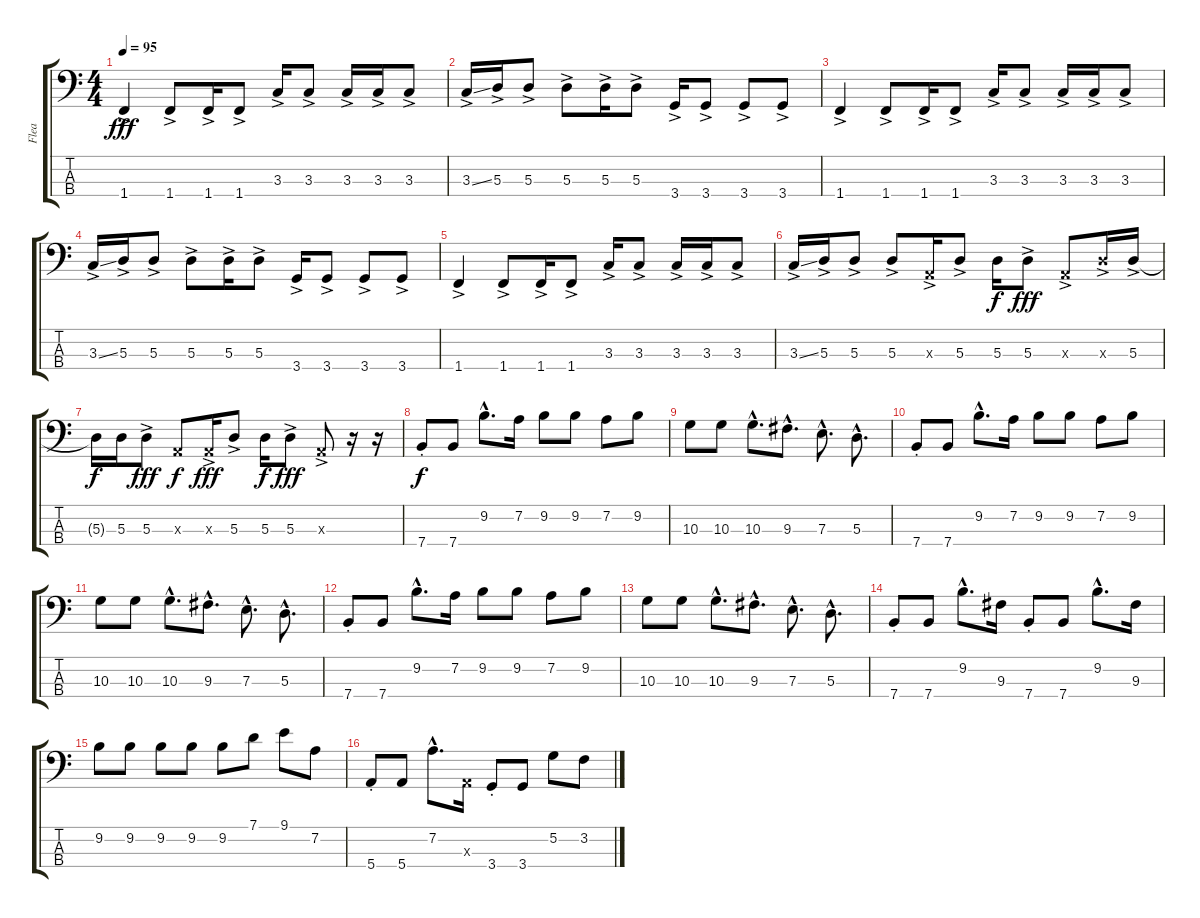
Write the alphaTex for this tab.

\track ("Flea" "Flea") {instrument electricbassfinger}
\staff {score tabs}
\tuning (G2 D2 A1 E1) {hide}
\ts (4 4)
\tempo 95
\clef f4
\ks c
1.4{ac}.4{dy fff} 1.4{ac}.8 1.4{ac}.16 1.4{ac}.8 3.3{ac}.16 3.3{ac}.8 3.3{ac}.16 3.3{ac}.16 3.3{ac}.8 |
3.3{ss ac}.16 5.3{ac}.16 5.3{ac}.8 5.3{ac}.8 5.3{ac}.16 5.3{ac}.8 3.4{ac}.16 3.4{ac}.8 3.4{ac}.8 3.4{ac}.8 |
1.4{ac}.4 1.4{ac}.8 1.4{ac}.16 1.4{ac}.8 3.3{ac}.16 3.3{ac}.8 3.3{ac}.16 3.3{ac}.16 3.3{ac}.8 |
3.3{ss ac}.16 5.3{ac}.16 5.3{ac}.8 5.3{ac}.8 5.3{ac}.16 5.3{ac}.8 3.4{ac}.16 3.4{ac}.8 3.4{ac}.8 3.4{ac}.8 |
1.4{ac}.4 1.4{ac}.8 1.4{ac}.16 1.4{ac}.8 3.3{ac}.16 3.3{ac}.8 3.3{ac}.16 3.3{ac}.16 3.3{ac}.8 |
3.3{ss ac}.16 5.3{ac}.16 5.3{ac}.8 5.3{ac}.8 0.3{ac x}.16 5.3{ac}.8 5.3.16{dy f} 5.3{ac}.8{dy fff} 0.3{ac x}.8 5.3{ac x}.16 5.3{ac}.16 |
5.3{t}.16{dy f} 5.3.16 5.3{ac}.8{dy fff} 0.3{x}.8{dy f} 0.3{ac x}.16{dy fff} 5.3{ac}.8 5.3.16{dy f} 5.3{ac}.8{dy fff} 0.3{ac x}.8 r.16 r.16 |
7.4{st}.8{dy f} 7.4.8 9.2{hac}.8{d} 7.2.16 9.2.8 9.2.8 7.2.8 9.2.8 |
10.3.8 10.3.8 10.3{hac}.8{d} 9.3{hac}.8{d} 7.3{hac}.8{d} 5.3{hac}.8{d} |
7.4{st}.8 7.4.8 9.2{hac}.8{d} 7.2.16 9.2.8 9.2.8 7.2.8 9.2.8 |
10.3.8 10.3.8 10.3{hac}.8{d} 9.3{hac}.8{d} 7.3{hac}.8{d} 5.3{hac}.8{d} |
7.4{st}.8 7.4.8 9.2{hac}.8{d} 7.2.16 9.2.8 9.2.8 7.2.8 9.2.8 |
10.3.8 10.3.8 10.3{hac}.8{d} 9.3{hac}.8{d} 7.3{hac}.8{d} 5.3{hac}.8{d} |
7.4{st}.8 7.4.8 9.2{hac}.8{d} 9.3.16 7.4{st}.8 7.4.8 9.2{hac}.8{d} 9.3.16 |
9.2.8 9.2.8 9.2.8 9.2.8 9.2.8 7.1.8 9.1.8 7.2.8 |
5.4{st}.8 5.4.8 7.2{hac}.8{d} 0.3{x}.16 3.4{st}.8 3.4.8 5.2.8 3.2.8
